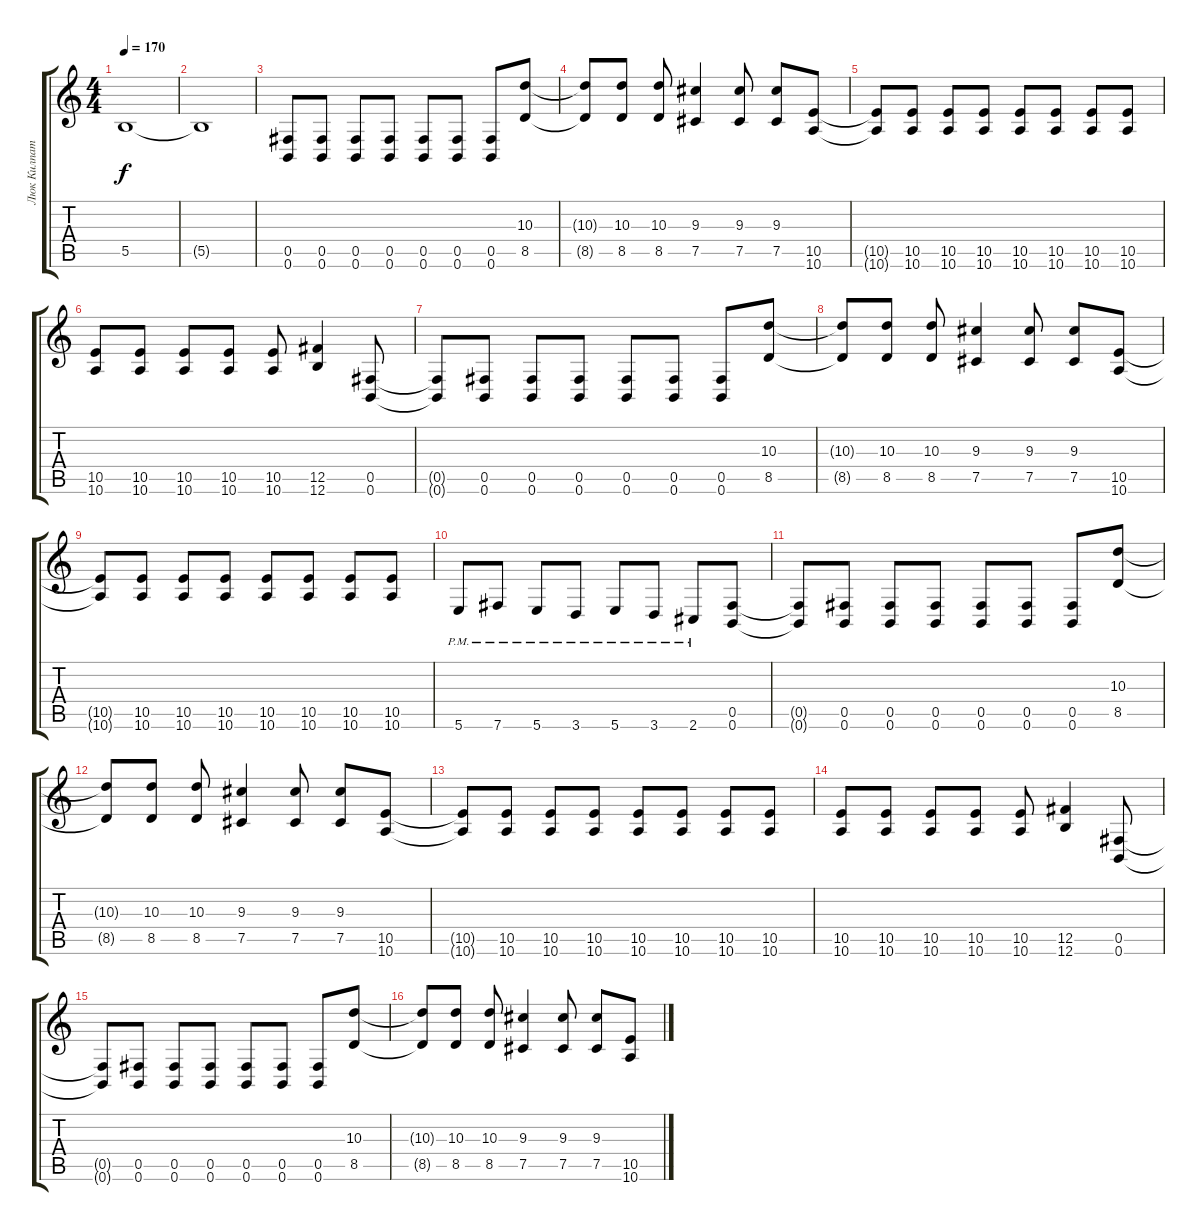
\track ("Люк Килпатрик" "Люк Килпат") {instrument distortionguitar}
\staff {score tabs}
\tuning (Db4 Ab3 E3 B2 Gb2 B1) {hide}
\ts (4 4)
\tempo 170
\clef g2
\ks c
5.5{t}.1{dy f} |
5.5{t}.1 |
(0.5 0.6).8 (0.5 0.6).8 (0.5 0.6).8 (0.5 0.6).8 (0.5 0.6).8 (0.5 0.6).8 (0.5 0.6).8 (10.3 8.5).8 |
(10.3{t} 8.5{t}).8 (10.3 8.5).8 (10.3 8.5).8 (9.3 7.5).4 (9.3 7.5).8 (9.3 7.5).8 (10.5 10.6).8 |
(10.5{t} 10.6{t}).8 (10.5 10.6).8 (10.5 10.6).8 (10.5 10.6).8 (10.5 10.6).8 (10.5 10.6).8 (10.5 10.6).8 (10.5 10.6).8 |
(10.5 10.6).8 (10.5 10.6).8 (10.5 10.6).8 (10.5 10.6).8 (10.5 10.6).8 (12.5 12.6).4 (0.5 0.6).8 |
(0.5{t} 0.6{t}).8 (0.5 0.6).8 (0.5 0.6).8 (0.5 0.6).8 (0.5 0.6).8 (0.5 0.6).8 (0.5 0.6).8 (10.3 8.5).8 |
(10.3{t} 8.5{t}).8 (10.3 8.5).8 (10.3 8.5).8 (9.3 7.5).4 (9.3 7.5).8 (9.3 7.5).8 (10.5 10.6).8 |
(10.5{t} 10.6{t}).8 (10.5 10.6).8 (10.5 10.6).8 (10.5 10.6).8 (10.5 10.6).8 (10.5 10.6).8 (10.5 10.6).8 (10.5 10.6).8 |
5.6{pm}.8 7.6{pm}.8 5.6{pm}.8 3.6{pm}.8 5.6{pm}.8 3.6{pm}.8 2.6{pm}.8 (0.5 0.6).8 |
(0.5{t} 0.6{t}).8 (0.5 0.6).8 (0.5 0.6).8 (0.5 0.6).8 (0.5 0.6).8 (0.5 0.6).8 (0.5 0.6).8 (10.3 8.5).8 |
(10.3{t} 8.5{t}).8 (10.3 8.5).8 (10.3 8.5).8 (9.3 7.5).4 (9.3 7.5).8 (9.3 7.5).8 (10.5 10.6).8 |
(10.5{t} 10.6{t}).8 (10.5 10.6).8 (10.5 10.6).8 (10.5 10.6).8 (10.5 10.6).8 (10.5 10.6).8 (10.5 10.6).8 (10.5 10.6).8 |
(10.5 10.6).8 (10.5 10.6).8 (10.5 10.6).8 (10.5 10.6).8 (10.5 10.6).8 (12.5 12.6).4 (0.5 0.6).8 |
(0.5{t} 0.6{t}).8 (0.5 0.6).8 (0.5 0.6).8 (0.5 0.6).8 (0.5 0.6).8 (0.5 0.6).8 (0.5 0.6).8 (10.3 8.5).8 |
(10.3{t} 8.5{t}).8 (10.3 8.5).8 (10.3 8.5).8 (9.3 7.5).4 (9.3 7.5).8 (9.3 7.5).8 (10.5 10.6).8
